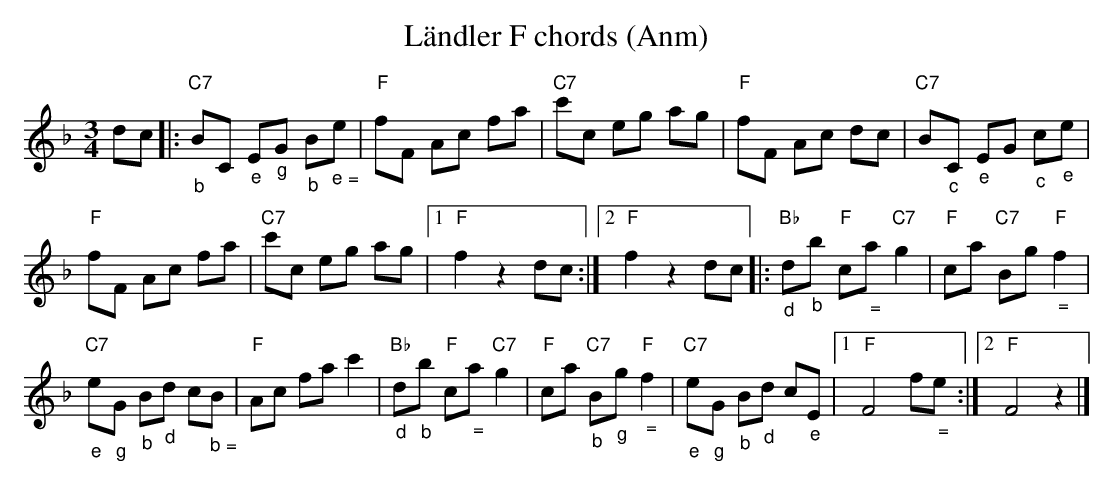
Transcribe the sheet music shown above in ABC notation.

X:1
T: L\"andler F chords (Anm)
M:3/4
L:1/8
K:F %%MIDI gchordon
dc |: "C7""_b"BC "_e"E"_g"G "_b"B"_ e ="e | "F"fF Ac fa | "C7"c'c eg ag | "F"fF Ac dc | "C7"B"_c"C "_e"EG "_c"c"_e"e |
"F"fF Ac fa | "C7"c'c eg ag |1 "F"f2z2dc :|2 "F"f2z2dc |: "Bb""_d"d"_b"b "F"c"_ ="a"C7"g2 | "F"ca "C7"Bg"F""_ ="f2 |
"C7""_e"e"_g"G "_b"B"_d"d c"_ b ="B | "F"Ac fac'2 | "Bb""_d"d"_b"b "F"c"_ ="a"C7"g2 | "F"ca "C7""_b"B"_g"g"F""_ ="f2 | "C7""_e"e"_g"G "_b"B"_d"d c"_e"E |1 "F"F4f"_ ="e :|2 "F"F4z2 |]
